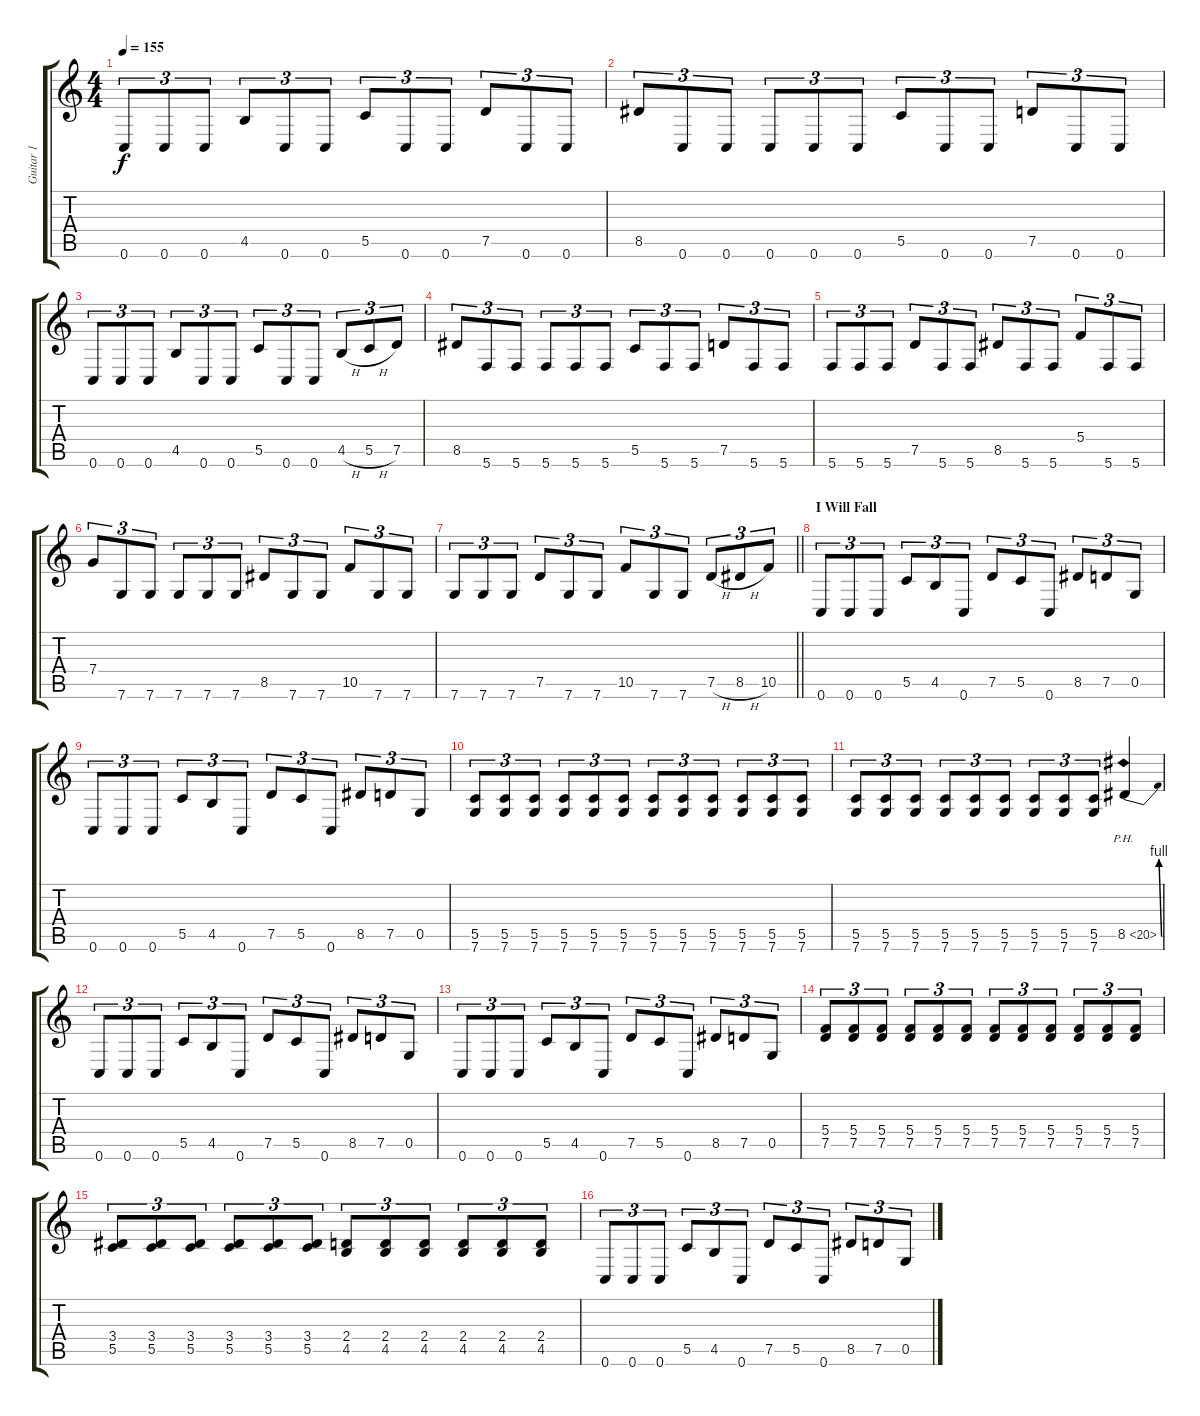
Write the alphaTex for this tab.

\track ("Guitar 1" "Guitar 1") {instrument distortionguitar}
\staff {score tabs}
\tuning (D4 A3 F3 C3 G2 C2) {hide}
\ts (4 4)
\tempo 155
\clef g2
\ks c
0.6.8{tu (3 2) dy f} 0.6.8{tu (3 2)} 0.6.8{tu (3 2)} 4.5.8{tu (3 2)} 0.6.8{tu (3 2)} 0.6.8{tu (3 2)} 5.5.8{tu (3 2)} 0.6.8{tu (3 2)} 0.6.8{tu (3 2)} 7.5.8{tu (3 2)} 0.6.8{tu (3 2)} 0.6.8{tu (3 2)} |
8.5.8{tu (3 2)} 0.6.8{tu (3 2)} 0.6.8{tu (3 2)} 0.6.8{tu (3 2)} 0.6.8{tu (3 2)} 0.6.8{tu (3 2)} 5.5.8{tu (3 2)} 0.6.8{tu (3 2)} 0.6.8{tu (3 2)} 7.5.8{tu (3 2)} 0.6.8{tu (3 2)} 0.6.8{tu (3 2)} |
0.6.8{tu (3 2)} 0.6.8{tu (3 2)} 0.6.8{tu (3 2)} 4.5.8{tu (3 2)} 0.6.8{tu (3 2)} 0.6.8{tu (3 2)} 5.5.8{tu (3 2)} 0.6.8{tu (3 2)} 0.6.8{tu (3 2)} 4.5{h}.8{tu (3 2)} 5.5{h}.8{tu (3 2)} 7.5.8{tu (3 2)} |
8.5.8{tu (3 2)} 5.6.8{tu (3 2)} 5.6.8{tu (3 2)} 5.6.8{tu (3 2)} 5.6.8{tu (3 2)} 5.6.8{tu (3 2)} 5.5.8{tu (3 2)} 5.6.8{tu (3 2)} 5.6.8{tu (3 2)} 7.5.8{tu (3 2)} 5.6.8{tu (3 2)} 5.6.8{tu (3 2)} |
5.6.8{tu (3 2)} 5.6.8{tu (3 2)} 5.6.8{tu (3 2)} 7.5.8{tu (3 2)} 5.6.8{tu (3 2)} 5.6.8{tu (3 2)} 8.5.8{tu (3 2)} 5.6.8{tu (3 2)} 5.6.8{tu (3 2)} 5.4.8{tu (3 2)} 5.6.8{tu (3 2)} 5.6.8{tu (3 2)} |
7.4.8{tu (3 2)} 7.6.8{tu (3 2)} 7.6.8{tu (3 2)} 7.6.8{tu (3 2)} 7.6.8{tu (3 2)} 7.6.8{tu (3 2)} 8.5.8{tu (3 2)} 7.6.8{tu (3 2)} 7.6.8{tu (3 2)} 10.5.8{tu (3 2)} 7.6.8{tu (3 2)} 7.6.8{tu (3 2)} |
\barLineRight lightlight
7.6.8{tu (3 2)} 7.6.8{tu (3 2)} 7.6.8{tu (3 2)} 7.5.8{tu (3 2)} 7.6.8{tu (3 2)} 7.6.8{tu (3 2)} 10.5.8{tu (3 2)} 7.6.8{tu (3 2)} 7.6.8{tu (3 2)} 7.5{h}.8{tu (3 2)} 8.5{h}.8{tu (3 2)} 10.5.8{tu (3 2)} |
\section ("" "I Will Fall")
0.6.8{tu (3 2)} 0.6.8{tu (3 2)} 0.6.8{tu (3 2)} 5.5.8{tu (3 2)} 4.5.8{tu (3 2)} 0.6.8{tu (3 2)} 7.5.8{tu (3 2)} 5.5.8{tu (3 2)} 0.6.8{tu (3 2)} 8.5.8{tu (3 2)} 7.5.8{tu (3 2)} 0.5.8{tu (3 2)} |
0.6.8{tu (3 2)} 0.6.8{tu (3 2)} 0.6.8{tu (3 2)} 5.5.8{tu (3 2)} 4.5.8{tu (3 2)} 0.6.8{tu (3 2)} 7.5.8{tu (3 2)} 5.5.8{tu (3 2)} 0.6.8{tu (3 2)} 8.5.8{tu (3 2)} 7.5.8{tu (3 2)} 0.5.8{tu (3 2)} |
(5.5 7.6).8{tu (3 2)} (5.5 7.6).8{tu (3 2)} (5.5 7.6).8{tu (3 2)} (5.5 7.6).8{tu (3 2)} (5.5 7.6).8{tu (3 2)} (5.5 7.6).8{tu (3 2)} (5.5 7.6).8{tu (3 2)} (5.5 7.6).8{tu (3 2)} (5.5 7.6).8{tu (3 2)} (5.5 7.6).8{tu (3 2)} (5.5 7.6).8{tu (3 2)} (5.5 7.6).8{tu (3 2)} |
(5.5 7.6).8{tu (3 2)} (5.5 7.6).8{tu (3 2)} (5.5 7.6).8{tu (3 2)} (5.5 7.6).8{tu (3 2)} (5.5 7.6).8{tu (3 2)} (5.5 7.6).8{tu (3 2)} (5.5 7.6).8{tu (3 2)} (5.5 7.6).8{tu (3 2)} (5.5 7.6).8{tu (3 2)} 8.5{be (bend 0 0 60 4) ph 12}.4 |
0.6.8{tu (3 2)} 0.6.8{tu (3 2)} 0.6.8{tu (3 2)} 5.5.8{tu (3 2)} 4.5.8{tu (3 2)} 0.6.8{tu (3 2)} 7.5.8{tu (3 2)} 5.5.8{tu (3 2)} 0.6.8{tu (3 2)} 8.5.8{tu (3 2)} 7.5.8{tu (3 2)} 0.5.8{tu (3 2)} |
0.6.8{tu (3 2)} 0.6.8{tu (3 2)} 0.6.8{tu (3 2)} 5.5.8{tu (3 2)} 4.5.8{tu (3 2)} 0.6.8{tu (3 2)} 7.5.8{tu (3 2)} 5.5.8{tu (3 2)} 0.6.8{tu (3 2)} 8.5.8{tu (3 2)} 7.5.8{tu (3 2)} 0.5.8{tu (3 2)} |
(5.4 7.5).8{tu (3 2)} (5.4 7.5).8{tu (3 2)} (5.4 7.5).8{tu (3 2)} (5.4 7.5).8{tu (3 2)} (5.4 7.5).8{tu (3 2)} (5.4 7.5).8{tu (3 2)} (5.4 7.5).8{tu (3 2)} (5.4 7.5).8{tu (3 2)} (5.4 7.5).8{tu (3 2)} (5.4 7.5).8{tu (3 2)} (5.4 7.5).8{tu (3 2)} (5.4 7.5).8{tu (3 2)} |
(3.4 5.5).8{tu (3 2)} (3.4 5.5).8{tu (3 2)} (3.4 5.5).8{tu (3 2)} (3.4 5.5).8{tu (3 2)} (3.4 5.5).8{tu (3 2)} (3.4 5.5).8{tu (3 2)} (2.4 4.5).8{tu (3 2)} (2.4 4.5).8{tu (3 2)} (2.4 4.5).8{tu (3 2)} (2.4 4.5).8{tu (3 2)} (2.4 4.5).8{tu (3 2)} (2.4 4.5).8{tu (3 2)} |
0.6.8{tu (3 2)} 0.6.8{tu (3 2)} 0.6.8{tu (3 2)} 5.5.8{tu (3 2)} 4.5.8{tu (3 2)} 0.6.8{tu (3 2)} 7.5.8{tu (3 2)} 5.5.8{tu (3 2)} 0.6.8{tu (3 2)} 8.5.8{tu (3 2)} 7.5.8{tu (3 2)} 0.5.8{tu (3 2)}
